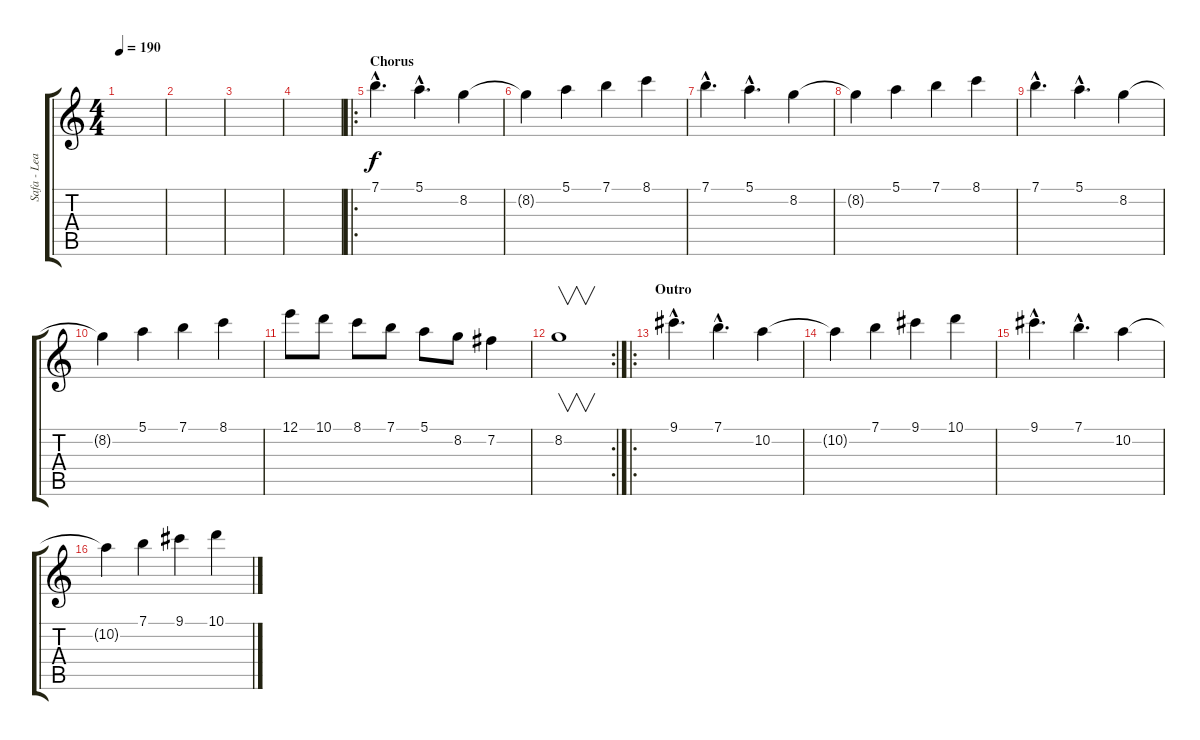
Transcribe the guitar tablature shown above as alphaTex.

\track ("Safa - Lead" "Safa - Lea") {instrument distortionguitar}
\staff {score tabs}
\tuning (E4 B3 G3 D3 A2 E2) {hide}
\ts (4 4)
\tempo 190
\clef g2
\ks c
|
|
|
|
\ro
\section ("" "Chorus")
7.1{hac}.4{d} 5.1{hac}.4{d} 8.2.4 |
8.2{t}.4 5.1.4 7.1.4 8.1.4 |
7.1{hac}.4{d} 5.1{hac}.4{d} 8.2.4 |
8.2{t}.4 5.1.4 7.1.4 8.1.4 |
7.1{hac}.4{d} 5.1{hac}.4{d} 8.2.4 |
8.2{t}.4 5.1.4 7.1.4 8.1.4 |
12.1.8 10.1.8 8.1.8 7.1.8 5.1.8 8.2.8 7.2.4 |
\rc 2
8.2.1{v} |
\ro
\section ("" "Outro")
9.1{hac}.4{d} 7.1{hac}.4{d} 10.2.4 |
10.2{t}.4 7.1.4 9.1.4 10.1.4 |
9.1{hac}.4{d} 7.1{hac}.4{d} 10.2.4 |
10.2{t}.4 7.1.4 9.1.4 10.1.4
